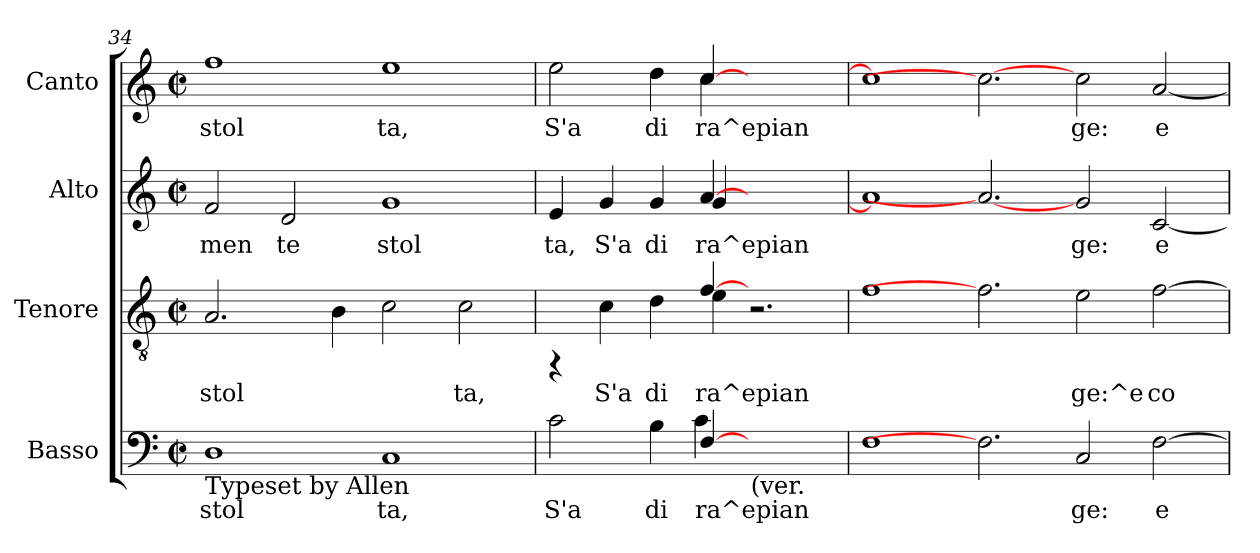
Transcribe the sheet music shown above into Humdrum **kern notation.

**kern	**text	**kern	**text	**kern	**text	**kern	**text
*part4	*part4	*part3	*part3	*part2	*part2	*part1	*part1
*staff4	*staff4	*staff3	*staff3	*staff2	*staff2	*staff1	*staff1
*I"Basso	*	*I"Tenore	*	*I"Alto	*	*I"Canto	*
*I'Basso	*	*I'Tenore	*	*I'Alto	*	*I'Canto	*
*clefF4	*	*clefGv2	*	*clefG2	*	*clefG2	*
*k[]	*	*k[]	*	*k[]	*	*k[]	*
*C:	*	*C:	*	*C:	*	*C:	*
*M2/2	*	*M2/2	*	*M2/2	*	*M2/2	*
*met(c|)	*	*met(c|)	*	*met(c|)	*	*met(c|)	*
=34	=34	=34	=34	=34	=34	=34	=34
!LO:TX:b:t=Typeset by Allen	!	!	!	!	!	!	!
!	!LO:LY:b:cj	!	!LO:LY:b:cj	!	!LO:LY:b:cj	!	!LO:LY:b:cj
1D	stol	2.A/	stol	2f/	men	1ff	stol
!	!	!	!	!	!LO:LY:b:cj	!	!
.	.	.	.	2d/	te	.	.
!	!	!	!LO:LY:b:cj	!	!	!	!
.	.	4B\	.	.	.	.	.
!	!LO:LY:b:cj	!	!LO:LY:b:cj	!	!LO:LY:b:cj	!	!LO:LY:b:cj
1C	ta,	2c\	.	1g	stol	1ee	ta,
!	!	!	!LO:LY:b:cj	!	!	!	!
.	.	2c\	ta,	.	.	.	.
=35	=35	=35	=35	=35	=35	=35	=35
!LO:TX:b:t=Garvin (aurvondel@gmail.com)	!	!	!	!	!	!	!
!	!LO:LY:b:cj	!	!	!	!LO:LY:b:cj	!	!LO:LY:b:cj
*^	*	*^	*	*^	*	*^	*
2c\	2.ryy	S'a	4rFF	2.ryy	.	4e/	2.ryy	ta,	2ee\	2.ryy	S'a
!	!	!	!	!	!LO:LY:b:cj	!	!	!LO:LY:b:cj	!	!	!
.	.	.	4c\	.	S'a	4g/	.	S'a	.	.	.
!	!	!LO:LY:b:cj	!	!	!LO:LY:b:cj	!	!	!LO:LY:b:cj	!	!	!LO:LY:b:cj
4B\	.	di	4d\	.	di	4g/	.	di	4dd\	.	di
!	!	!LO:LY:b:cj	!	!	!LO:LY:b:cj	!	!	!LO:LY:b:cj	!	!	!LO:LY:b:cj
(>[4F	4c\)	ra^epian	(>[4f	4e\)	ra^epian	[<4a	4g/	ra^epian	[>4cc	4cc\	ra^epian
!LO:TX:b:t=(ver.	!	!	!	!	!	!	!	!	!	!	!
2.ryy	2.ryy	.	2.r	2.ryy	.	2.ryy	2.ryy	.	2.ryy	2.ryy	.
=36	=36	=36	=36	=36	=36	=36	=36	=36	=36	=36	=36
!	!	!LO:LY:b:cj	!	!	!LO:LY:b:cj	!	!	!LO:LY:b:cj	!	!	!LO:LY:b:cj
*v	*v	*	*	*	*	*v	*v	*	*v	*v	*
*	*	*v	*v	*	*	*	*	*
1F	.	1f	.	1a]	.	1cc]	.
2.F]	.	2.f]	.	2.a_	.	2.cc_	.
!	!LO:LY:b:cj	!	!LO:LY:b:cj	!	!LO:LY:b:cj	!	!LO:LY:b:cj
2C/	ge:	2e\	ge:^e	2g/	ge:	2cc\	ge:
!	!LO:LY:b:cj	!	!LO:LY:b:cj	!	!LO:LY:b:cj	!	!LO:LY:b:cj
[>2F\	e	[>2f\	co	[<2c/	e	[<2a/	e
=	=	=	=	=	=	=	=
*-	*-	*-	*-	*-	*-	*-	*-
